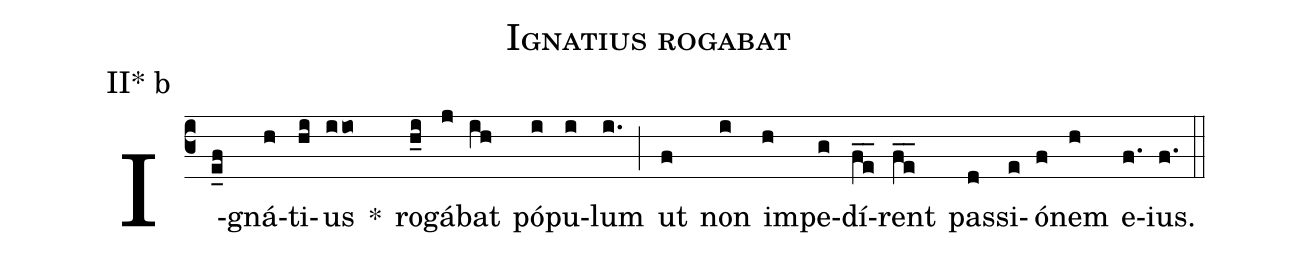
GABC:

name: Ignatius rogabat;
annotation: II* b;
mode: 2;
%%
(c3)
I(e_f)gná(h)ti(hi)us(iio) *()
ro(h_i)gá(j)bat(ih) pó(i)pu(i)lum(i.) (;)
ut(f) non(i) im(h)pe(g)dí(fe__)rent(fe__) pas(d)si(e)ó(f)nem(h) e(f.)ius.(f.) (::)
